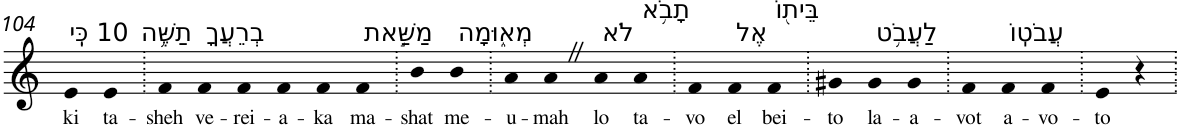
**kern	**text
*part1	*part1
*staff1	*staff1
*I"Piano	*
*I'Pno	*
!!LO:PB:g=z
*clefG2	*
*k[]	*
=104	=104
!LO:TX:a:t=10 כִּֽי	!
!	!LO:LY:b
4e	ki
!LO:TX:a:t=תַשֶּׁ֥ה	!
!	!LO:LY:b
4e	ta-
=105.	=105.
!	!LO:LY:b
4f	-sheh
!LO:TX:a:t=בְרֵעֲךָ	!
!	!LO:LY:b
4f	ve-
!	!LO:LY:b
4f	-rei-
!	!LO:LY:b
4f	-a-
!	!LO:LY:b
4f	-ka
!LO:TX:a:t=מַשַּׁ֣את	!
!	!LO:LY:b
4f	ma-
=106.	=106.
!	!LO:LY:b
4b	-shat
!LO:TX:a:t=מְא֑וּמָה	!
!	!LO:LY:b
4b	me-
=107.	=107.
!	!LO:LY:b
4a	-u-
!	!LO:LY:b
4aZ	-mah
!LO:TX:a:t=לֹא	!
!	!LO:LY:b
4a	lo
!LO:TX:a:t=תָבֹ֥א	!
!	!LO:LY:b
4a	ta-
=108.	=108.
!	!LO:LY:b
4f	-vo
!LO:TX:a:t=אֶל	!
!	!LO:LY:b
4f	el
!LO:TX:a:t=בֵּית֖וֹ	!
!	!LO:LY:b
4f	bei-
=109.	=109.
!	!LO:LY:b
4g#X	-to
!LO:TX:a:t=לַעֲבֹ֥ט	!
!	!LO:LY:b
4g#	la-
!	!LO:LY:b
4g#	-a-
=110.	=110.
!	!LO:LY:b
4f	-vot
!LO:TX:a:t=עֲבֹטֽוֹ	!
!	!LO:LY:b
4f	a-
!	!LO:LY:b
4f	-vo-
=111.	=111.
!	!LO:LY:b
4e	-to
4r	.
=.	=.
*-	*-
